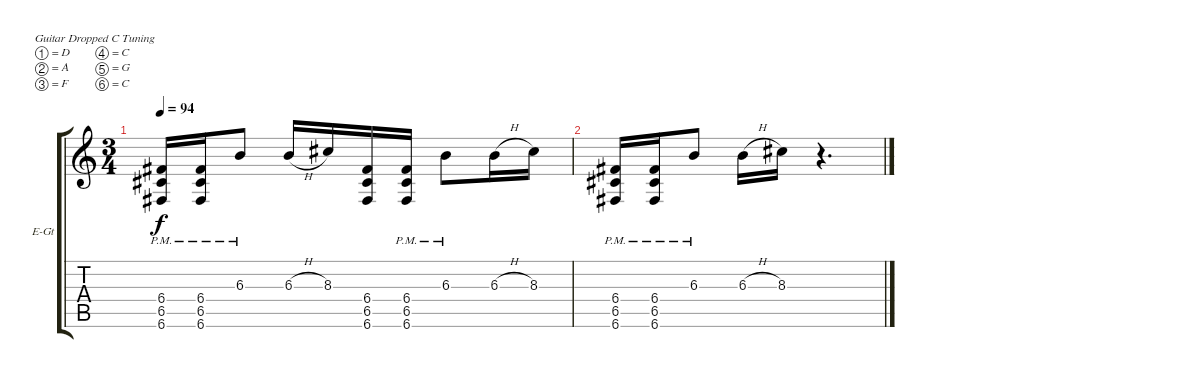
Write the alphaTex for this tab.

\bracketExtendMode groupsimilarinstruments
\firstSystemTrackNameOrientation horizontal
\otherSystemsTrackNameOrientation horizontal
\track ("Michael Padget" "E-Gt") {instrument distortionguitar}
\staff {score tabs}
\tuning (D4 A3 F3 C3 G2 C2)
\ts (3 4)
\tempo 94
\clef g2
\ks c
(6.4{pm} 6.5{pm} 6.6{pm}).16{dy f} (6.4{pm} 6.5{pm} 6.6{pm}).16 6.3{pm}.8 6.3{h}.16 8.3.16 (6.4 6.5 6.6).16 (6.4{pm} 6.5{pm} 6.6{pm}).16 6.3{pm}.8 6.3{h}.16 8.3.16 |
(6.4{pm} 6.5{pm} 6.6{pm}).16 (6.4{pm} 6.5{pm} 6.6{pm}).16 6.3{pm}.8 6.3{h}.16 8.3.16 r.4{d}
